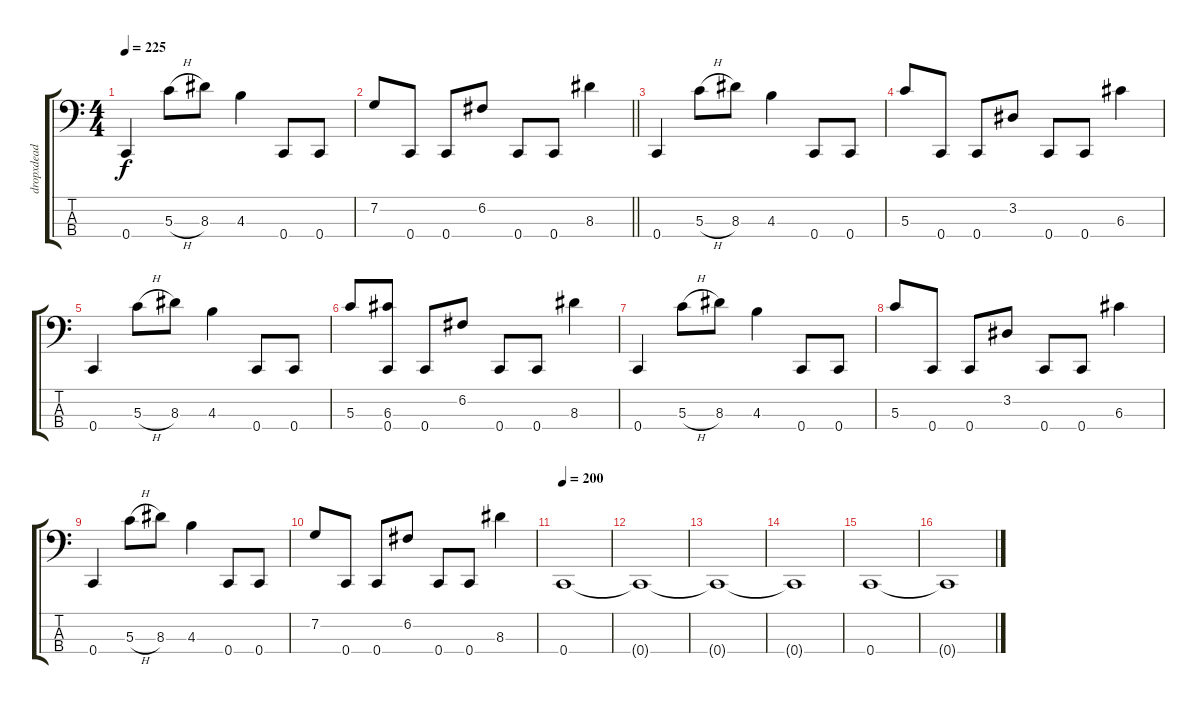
\track ("dropxdead" "dropxdead") {instrument electricbassfinger}
\staff {score tabs}
\tuning (F2 C2 G2 C1) {hide}
\ts (4 4)
\tempo 225
\clef f4
\ks c
0.4.4{dy f} 5.3{h}.8 8.3.8 4.3.4 0.4.8 0.4.8 |
\barLineRight lightlight
7.2.8 0.4.8 0.4.8 6.2.8 0.4.8 0.4.8 8.3.4 |
0.4.4 5.3{h}.8 8.3.8 4.3.4 0.4.8 0.4.8 |
5.3.8 0.4.8 0.4.8 3.2.8 0.4.8 0.4.8 6.3.4 |
0.4.4 5.3{h}.8 8.3.8 4.3.4 0.4.8 0.4.8 |
5.3.8 (6.3 0.4).8 0.4.8 6.2.8 0.4.8 0.4.8 8.3.4 |
0.4.4 5.3{h}.8 8.3.8 4.3.4 0.4.8 0.4.8 |
5.3.8 0.4.8 0.4.8 3.2.8 0.4.8 0.4.8 6.3.4 |
0.4.4 5.3{h}.8 8.3.8 4.3.4 0.4.8 0.4.8 |
7.2.8 0.4.8 0.4.8 6.2.8 0.4.8 0.4.8 8.3.4 |
\tempo 200
0.4.1 |
0.4{t}.1 |
0.4{t}.1 |
0.4{t}.1 |
0.4.1 |
0.4{t}.1
